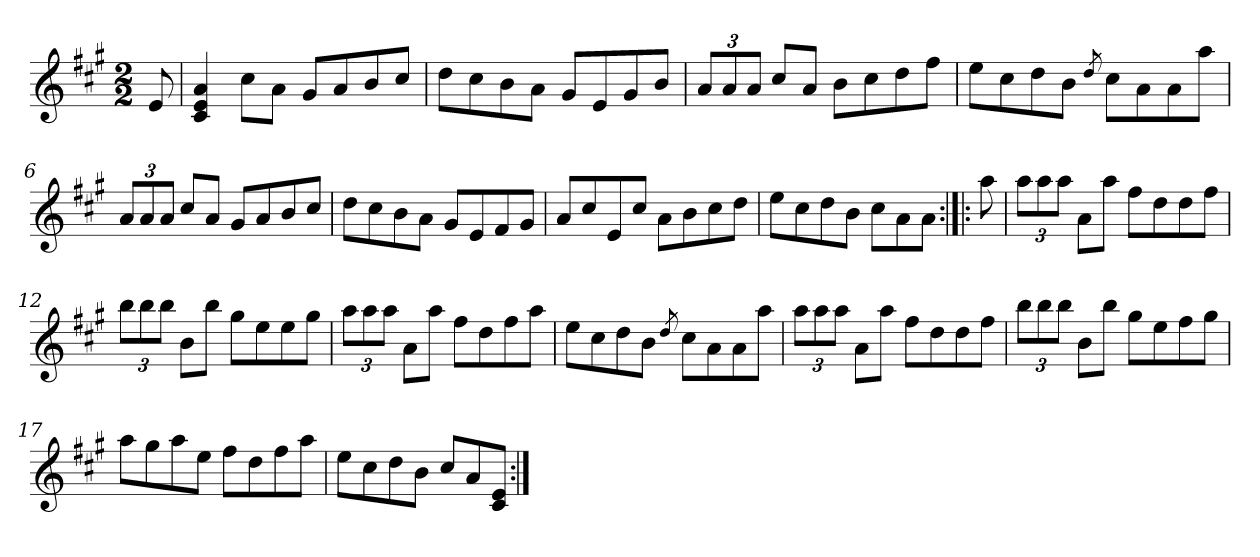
**kern
*part1
*staff1
*clefG2
*k[f#c#g#]
*A:
*M2/2
=1
8e/
=2
4c#/ 4e/ 4a/
8cc#\L
8a\J
8g#/L
8a/
8b/
8cc#/J
=3
8dd\L
8cc#\
8b\
8a\J
8g#/L
8e/
8g#/
8b/J
=4
*Xbrackettup
12a/L
12a/
12a/J
8cc#/L
8a/J
8b\L
8cc#\
8dd\
8ff#\J
=5
8ee\L
8cc#\
8dd\
8b\J
8qdd/
8cc#\L
8a\
8a\
8aa\J
=6
12a/L
12a/
12a/J
8cc#/L
8a/J
8g#/L
8a/
8b/
8cc#/J
!!LO:LB:g=z
=7
8dd\L
8cc#\
8b\
8a\J
8g#/L
8e/
8f#/
8g#/J
=8
8a/L
8cc#/
8e/
8cc#/J
8a\L
8b\
8cc#\
8dd\J
=9
8ee\L
8cc#\
8dd\
8b\J
8cc#\L
8a\
8a\J
=10:|!|:
8aa\
=11
12aa\L
12aa\
12aa\J
8a\L
8aa\J
8ff#\L
8dd\
8dd\
8ff#\J
=12
12bb\L
12bb\
12bb\J
8b\L
8bb\J
8gg#\L
8ee\
8ee\
8gg#\J
!!LO:LB:g=z
=13
12aa\L
12aa\
12aa\J
8a\L
8aa\J
8ff#\L
8dd\
8ff#\
8aa\J
=14
8ee\L
8cc#\
8dd\
8b\J
8qdd/
8cc#\L
8a\
8a\
8aa\J
=15
12aa\L
12aa\
12aa\J
8a\L
8aa\J
8ff#\L
8dd\
8dd\
8ff#\J
=16
12bb\L
12bb\
12bb\J
8b\L
8bb\J
8gg#\L
8ee\
8ff#\
8gg#\J
!!LO:LB:g=z
=17
8aa\L
8gg#\
8aa\
8ee\J
8ff#\L
8dd\
8ff#\
8aa\J
=18
8ee\L
8cc#\
8dd\
8b\J
8cc#/L
8a/
8c#/ 8e/J
=:|!
*-
